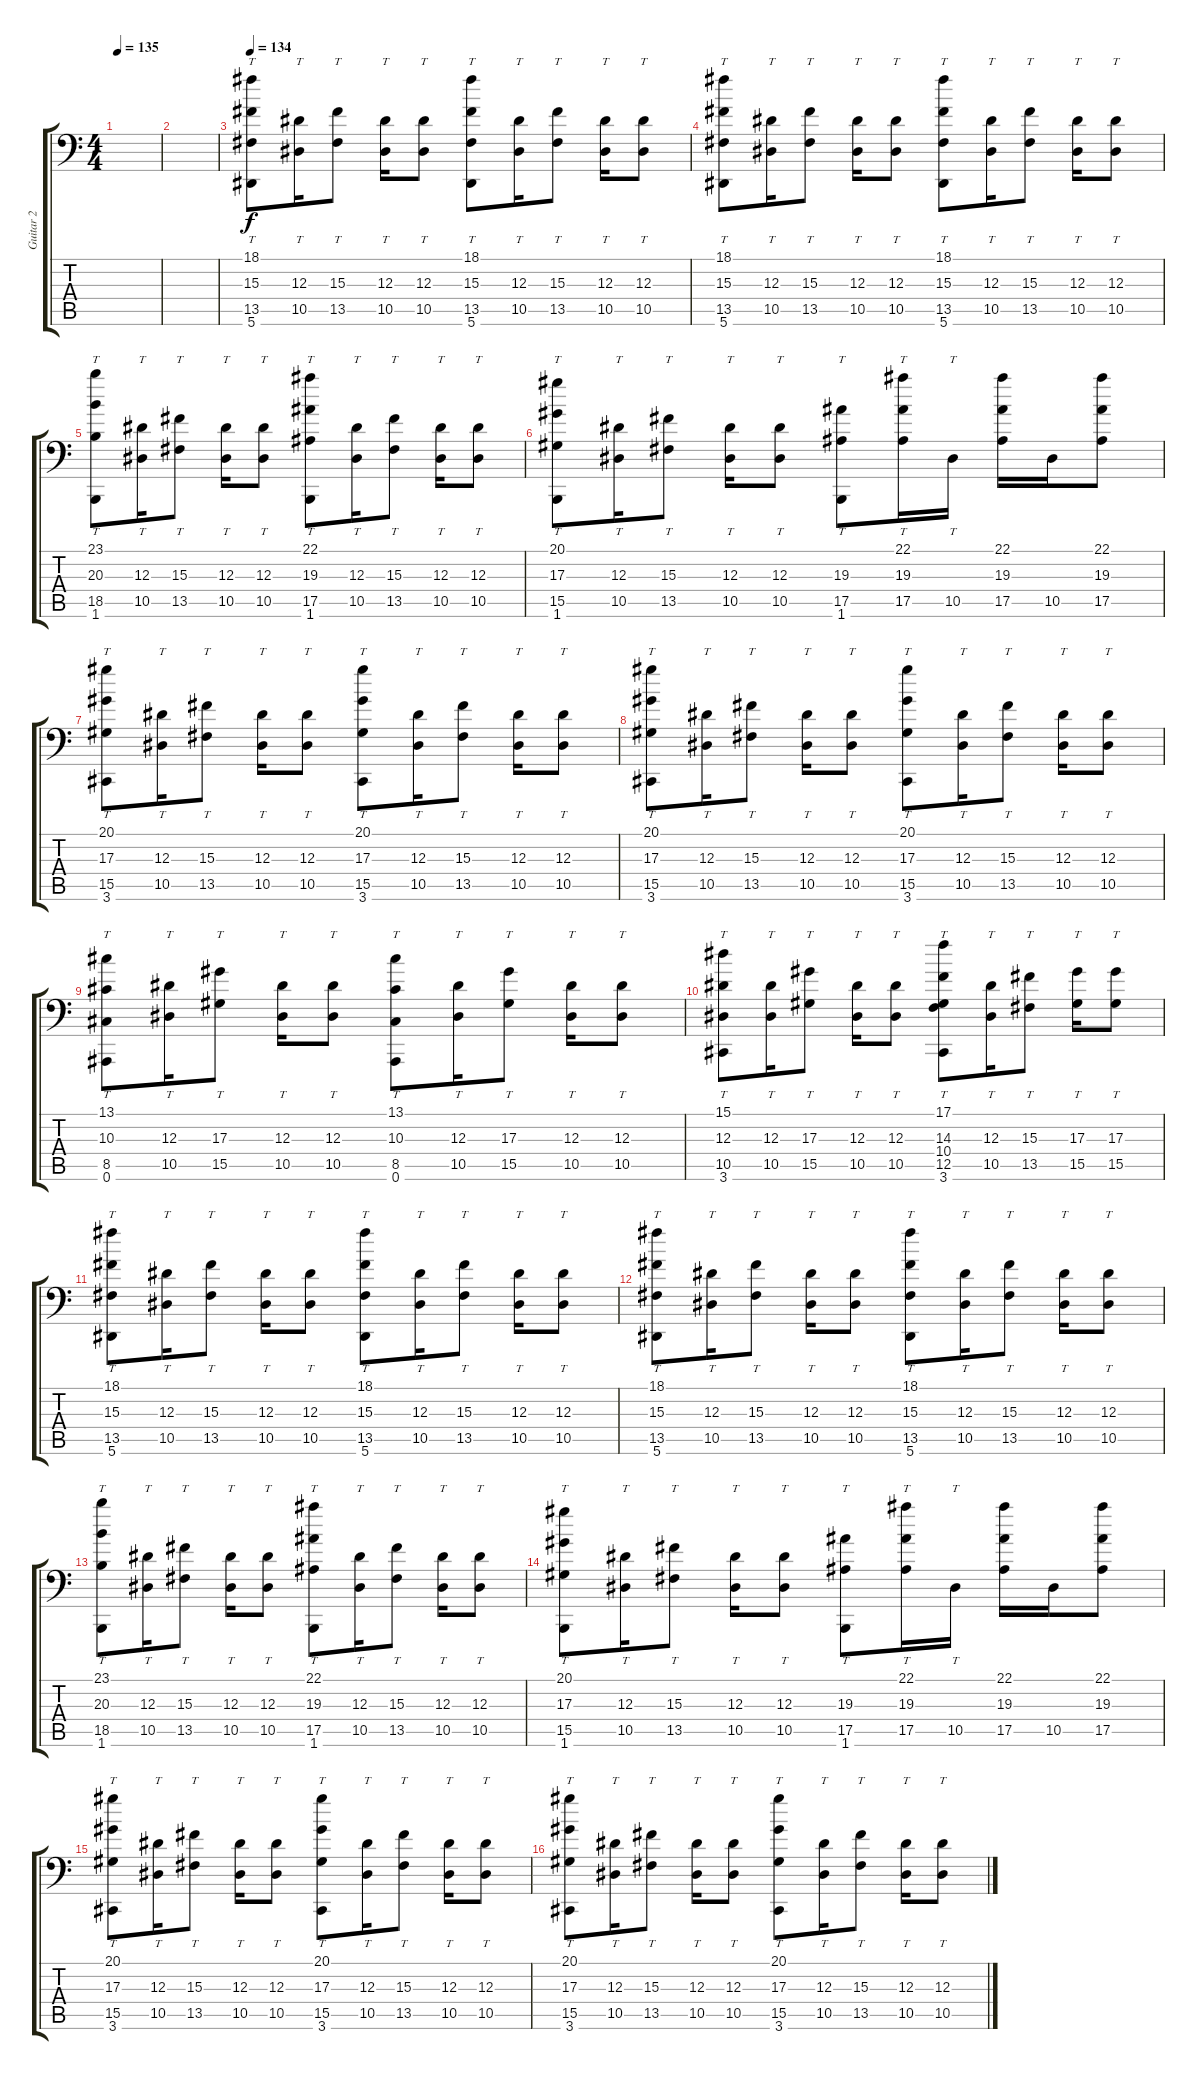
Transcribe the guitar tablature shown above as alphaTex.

\track ("Guitar 2" "Guitar 2") {instrument stringensemble1}
\staff {score tabs}
\tuning (C4 G3 Eb3 Bb2 F2 Bb1) {hide}
\ts (4 4)
\tempo 135
\clef f4
\ks c
|
|
\tempo 134
(18.1 15.3 13.5 5.6).8{tt} (12.3 10.5).16{tt} (15.3 13.5).8{tt} (12.3 10.5).16{tt} (12.3 10.5).8{tt} (18.1 15.3 13.5 5.6).8{tt} (12.3 10.5).16{tt} (15.3 13.5).8{tt} (12.3 10.5).16{tt} (12.3 10.5).8{tt} |
(18.1 15.3 13.5 5.6).8{tt} (12.3 10.5).16{tt} (15.3 13.5).8{tt} (12.3 10.5).16{tt} (12.3 10.5).8{tt} (18.1 15.3 13.5 5.6).8{tt} (12.3 10.5).16{tt} (15.3 13.5).8{tt} (12.3 10.5).16{tt} (12.3 10.5).8{tt} |
(23.1 20.3 18.5 1.6).8{tt} (12.3 10.5).16{tt} (15.3 13.5).8{tt} (12.3 10.5).16{tt} (12.3 10.5).8{tt} (22.1 19.3 17.5 1.6).8{tt} (12.3 10.5).16{tt} (15.3 13.5).8{tt} (12.3 10.5).16{tt} (12.3 10.5).8{tt} |
(20.1 17.3 15.5 1.6).8{tt} (12.3 10.5).16{tt} (15.3 13.5).8{tt} (12.3 10.5).16{tt} (12.3 10.5).8{tt} (19.3 17.5 1.6).8{tt} (22.1 19.3 17.5).16{tt} 10.5.16{tt} (22.1 19.3 17.5).16 10.5.16 (22.1 19.3 17.5).8 |
(20.1 17.3 15.5 3.6).8{tt} (12.3 10.5).16{tt} (15.3 13.5).8{tt} (12.3 10.5).16{tt} (12.3 10.5).8{tt} (20.1 17.3 15.5 3.6).8{tt} (12.3 10.5).16{tt} (15.3 13.5).8{tt} (12.3 10.5).16{tt} (12.3 10.5).8{tt} |
(20.1 17.3 15.5 3.6).8{tt} (12.3 10.5).16{tt} (15.3 13.5).8{tt} (12.3 10.5).16{tt} (12.3 10.5).8{tt} (20.1 17.3 15.5 3.6).8{tt} (12.3 10.5).16{tt} (15.3 13.5).8{tt} (12.3 10.5).16{tt} (12.3 10.5).8{tt} |
(13.1 10.3 8.5 0.6).8{tt} (12.3 10.5).16{tt} (17.3 15.5).8{tt} (12.3 10.5).16{tt} (12.3 10.5).8{tt} (13.1 10.3 8.5 0.6).8{tt} (12.3 10.5).16{tt} (17.3 15.5).8{tt} (12.3 10.5).16{tt} (12.3 10.5).8{tt} |
(15.1 12.3 10.5 3.6).8{tt} (12.3 10.5).16{tt} (17.3 15.5).8{tt} (12.3 10.5).16{tt} (12.3 10.5).8{tt} (17.1 14.3 10.4 12.5 3.6).8{tt} (12.3 10.5).16{tt} (15.3 13.5).8{tt} (17.3 15.5).16{tt} (17.3 15.5).8{tt} |
(18.1 15.3 13.5 5.6).8{tt} (12.3 10.5).16{tt} (15.3 13.5).8{tt} (12.3 10.5).16{tt} (12.3 10.5).8{tt} (18.1 15.3 13.5 5.6).8{tt} (12.3 10.5).16{tt} (15.3 13.5).8{tt} (12.3 10.5).16{tt} (12.3 10.5).8{tt} |
(18.1 15.3 13.5 5.6).8{tt} (12.3 10.5).16{tt} (15.3 13.5).8{tt} (12.3 10.5).16{tt} (12.3 10.5).8{tt} (18.1 15.3 13.5 5.6).8{tt} (12.3 10.5).16{tt} (15.3 13.5).8{tt} (12.3 10.5).16{tt} (12.3 10.5).8{tt} |
(23.1 20.3 18.5 1.6).8{tt} (12.3 10.5).16{tt} (15.3 13.5).8{tt} (12.3 10.5).16{tt} (12.3 10.5).8{tt} (22.1 19.3 17.5 1.6).8{tt} (12.3 10.5).16{tt} (15.3 13.5).8{tt} (12.3 10.5).16{tt} (12.3 10.5).8{tt} |
(20.1 17.3 15.5 1.6).8{tt} (12.3 10.5).16{tt} (15.3 13.5).8{tt} (12.3 10.5).16{tt} (12.3 10.5).8{tt} (19.3 17.5 1.6).8{tt} (22.1 19.3 17.5).16{tt} 10.5.16{tt} (22.1 19.3 17.5).16 10.5.16 (22.1 19.3 17.5).8 |
(20.1 17.3 15.5 3.6).8{tt} (12.3 10.5).16{tt} (15.3 13.5).8{tt} (12.3 10.5).16{tt} (12.3 10.5).8{tt} (20.1 17.3 15.5 3.6).8{tt} (12.3 10.5).16{tt} (15.3 13.5).8{tt} (12.3 10.5).16{tt} (12.3 10.5).8{tt} |
(20.1 17.3 15.5 3.6).8{tt} (12.3 10.5).16{tt} (15.3 13.5).8{tt} (12.3 10.5).16{tt} (12.3 10.5).8{tt} (20.1 17.3 15.5 3.6).8{tt} (12.3 10.5).16{tt} (15.3 13.5).8{tt} (12.3 10.5).16{tt} (12.3 10.5).8{tt}
